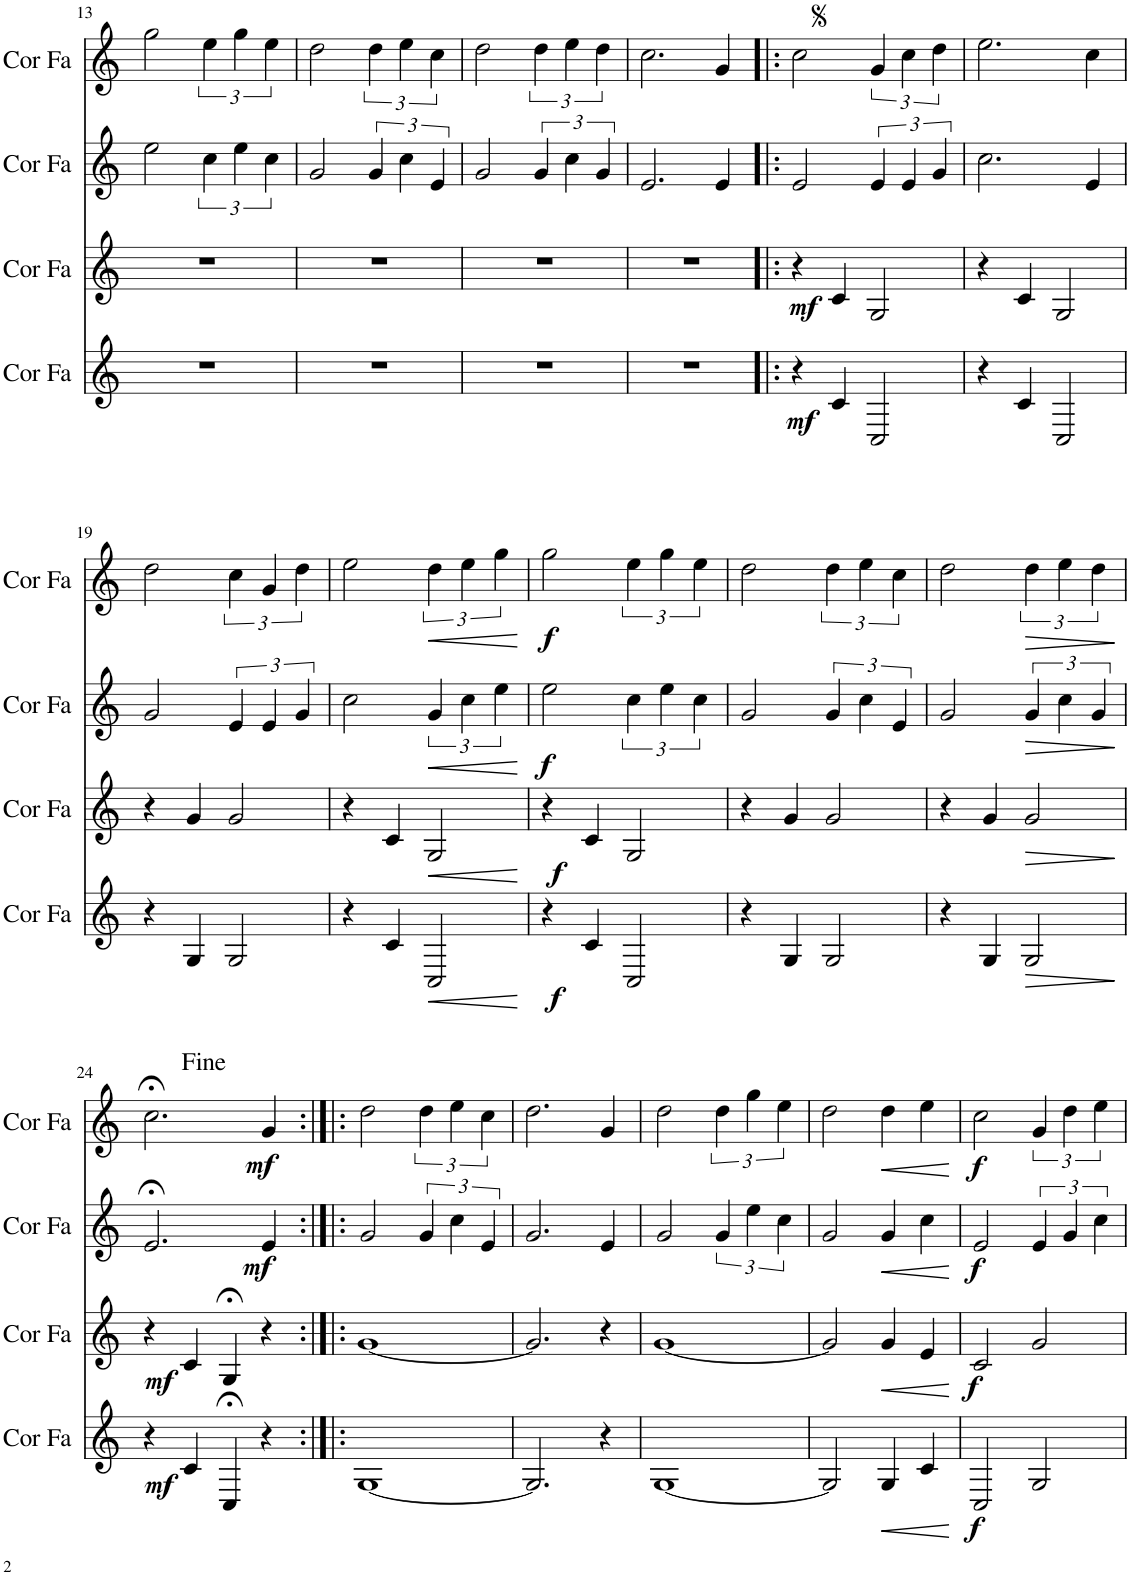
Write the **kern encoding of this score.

**kern	**dynam	**kern	**dynam	**kern	**dynam	**kern	**dynam
*part4	*part4	*part3	*part3	*part2	*part2	*part1	*part1
*staff4	*staff4	*staff3	*staff3	*staff2	*staff2	*staff1	*staff1
*I"Cor en Fa	*	*I"Cor en Fa	*	*I"Cor en Fa	*	*I"Cor en Fa	*
*I'Cor Fa	*	*I'Cor Fa	*	*I'Cor Fa	*	*I'Cor Fa	*
!!LO:PB:g=z
*clefG2	*	*clefG2	*	*clefG2	*	*clefG2	*
*Trd4c7	*	*Trd4c7	*	*Trd4c7	*	*Trd4c7	*
*k[]	*	*k[]	*	*k[]	*	*k[]	*
*M4/4	*	*M4/4	*	*M4/4	*	*M4/4	*
=13	=13	=13	=13	=13	=13	=13	=13
1r	.	1r	.	2ee\	.	2gg\	.
.	.	.	.	6cc\	.	6ee\	.
.	.	.	.	6ee\	.	6gg\	.
.	.	.	.	6cc\	.	6ee\	.
=14	=14	=14	=14	=14	=14	=14	=14
1r	.	1r	.	2g/	.	2dd\	.
.	.	.	.	6g/	.	6dd\	.
.	.	.	.	6cc\	.	6ee\	.
.	.	.	.	6e/	.	6cc\	.
=15	=15	=15	=15	=15	=15	=15	=15
1r	.	1r	.	2g/	.	2dd\	.
.	.	.	.	6g/	.	6dd\	.
.	.	.	.	6cc\	.	6ee\	.
.	.	.	.	6g/	.	6dd\	.
=16	=16	=16	=16	=16	=16	=16	=16
1r	.	1r	.	2.e/	.	2.cc\	.
.	.	.	.	4e/	.	4g/	.
=17!|:	=17!|:	=17!|:	=17!|:	=17!|:	=17!|:	=17!|:	=17!|:
!	!LO:DY:b	!	!LO:DY:b	!	!	!	!
4r	mf	4r	mf	2e/	.	2cc\	.
4c/	.	4c/	.	.	.	.	.
2C/	.	2G/	.	6e/	.	6g/	.
.	.	.	.	6e/	.	6cc\	.
.	.	.	.	6g/	.	6dd\	.
=18	=18	=18	=18	=18	=18	=18	=18
4r	.	4r	.	2.cc\	.	2.ee\	.
4c/	.	4c/	.	.	.	.	.
2C/	.	2G/	.	.	.	.	.
.	.	.	.	4e/	.	4cc\	.
!!LO:LB:g=z
=19	=19	=19	=19	=19	=19	=19	=19
4r	.	4r	.	2g/	.	2dd\	.
4G/	.	4g/	.	.	.	.	.
2G/	.	2g/	.	6e/	.	6cc\	.
.	.	.	.	6e/	.	6g/	.
.	.	.	.	6g/	.	6dd\	.
=20	=20	=20	=20	=20	=20	=20	=20
4r	.	4r	.	2cc\	.	2ee\	.
4c/	.	4c/	.	.	.	.	.
!	!LO:HP:b	!	!LO:HP:b	!	!LO:HP:b	!	!LO:HP:b
2C/	<	2G/	<	6g/	<	6dd\	<
.	.	.	.	6cc\	.	6ee\	.
.	.	.	.	6ee\	.	6gg\	.
.	[	.	[	.	[	.	[
=21	=21	=21	=21	=21	=21	=21	=21
!	!LO:DY:b	!	!LO:DY:b	!	!LO:DY:b	!	!LO:DY:b
4r	f	4r	f	2ee\	f	2gg\	f
4c/	.	4c/	.	.	.	.	.
2C/	.	2G/	.	6cc\	.	6ee\	.
.	.	.	.	6ee\	.	6gg\	.
.	.	.	.	6cc\	.	6ee\	.
=22	=22	=22	=22	=22	=22	=22	=22
4r	.	4r	.	2g/	.	2dd\	.
4G/	.	4g/	.	.	.	.	.
2G/	.	2g/	.	6g/	.	6dd\	.
.	.	.	.	6cc\	.	6ee\	.
.	.	.	.	6e/	.	6cc\	.
=23	=23	=23	=23	=23	=23	=23	=23
4r	.	4r	.	2g/	.	2dd\	.
4G/	.	4g/	.	.	.	.	.
!	!LO:HP:b	!	!LO:HP:b	!	!LO:HP:b	!	!LO:HP:b
2G/	>	2g/	>	6g/	>	6dd\	>
.	.	.	.	6cc\	.	6ee\	.
.	.	.	.	6g/	.	6dd\	.
.	]	.	]	.	]	.	]
!!LO:LB:g=z
=24	=24	=24	=24	=24	=24	=24	=24
!	!LO:DY:b	!	!LO:DY:b	!	!	!	!
4r	mf	4r	mf	2.e;</	.	2.cc;<\	.
4c/	.	4c/	.	.	.	.	.
4C;</	.	4G;</	.	.	.	.	.
!	!	!	!	!	!LO:DY:b	!	!LO:DY:b
4r	.	4r	.	4e/	mf	4g/	mf
=25:|!|:	=25:|!|:	=25:|!|:	=25:|!|:	=25:|!|:	=25:|!|:	=25:|!|:	=25:|!|:
[1G	.	[1g	.	2g/	.	2dd\	.
.	.	.	.	6g/	.	6dd\	.
.	.	.	.	6cc\	.	6ee\	.
.	.	.	.	6e/	.	6cc\	.
=26	=26	=26	=26	=26	=26	=26	=26
2.G/]	.	2.g/]	.	2.g/	.	2.dd\	.
4r	.	4r	.	4e/	.	4g/	.
=27	=27	=27	=27	=27	=27	=27	=27
[1G	.	[1g	.	2g/	.	2dd\	.
.	.	.	.	6g/	.	6dd\	.
.	.	.	.	6ee\	.	6gg\	.
.	.	.	.	6cc\	.	6ee\	.
=28	=28	=28	=28	=28	=28	=28	=28
2G/]	.	2g/]	.	2g/	.	2dd\	.
!	!LO:HP:b	!	!LO:HP:b	!	!LO:HP:b	!	!LO:HP:b
4G/	<	4g/	<	4g/	<	4dd\	<
4c/	.	4e/	.	4cc\	.	4ee\	.
.	[	.	[	.	[	.	[
=29	=29	=29	=29	=29	=29	=29	=29
!	!LO:DY:b	!	!LO:DY:b	!	!LO:DY:b	!	!LO:DY:b
2C/	f	2c/	f	2e/	f	2cc\	f
2G/	.	2g/	.	6e/	.	6g/	.
.	.	.	.	6g/	.	6dd\	.
.	.	.	.	6cc\	.	6ee\	.
=	=	=	=	=	=	=	=
*-	*-	*-	*-	*-	*-	*-	*-
